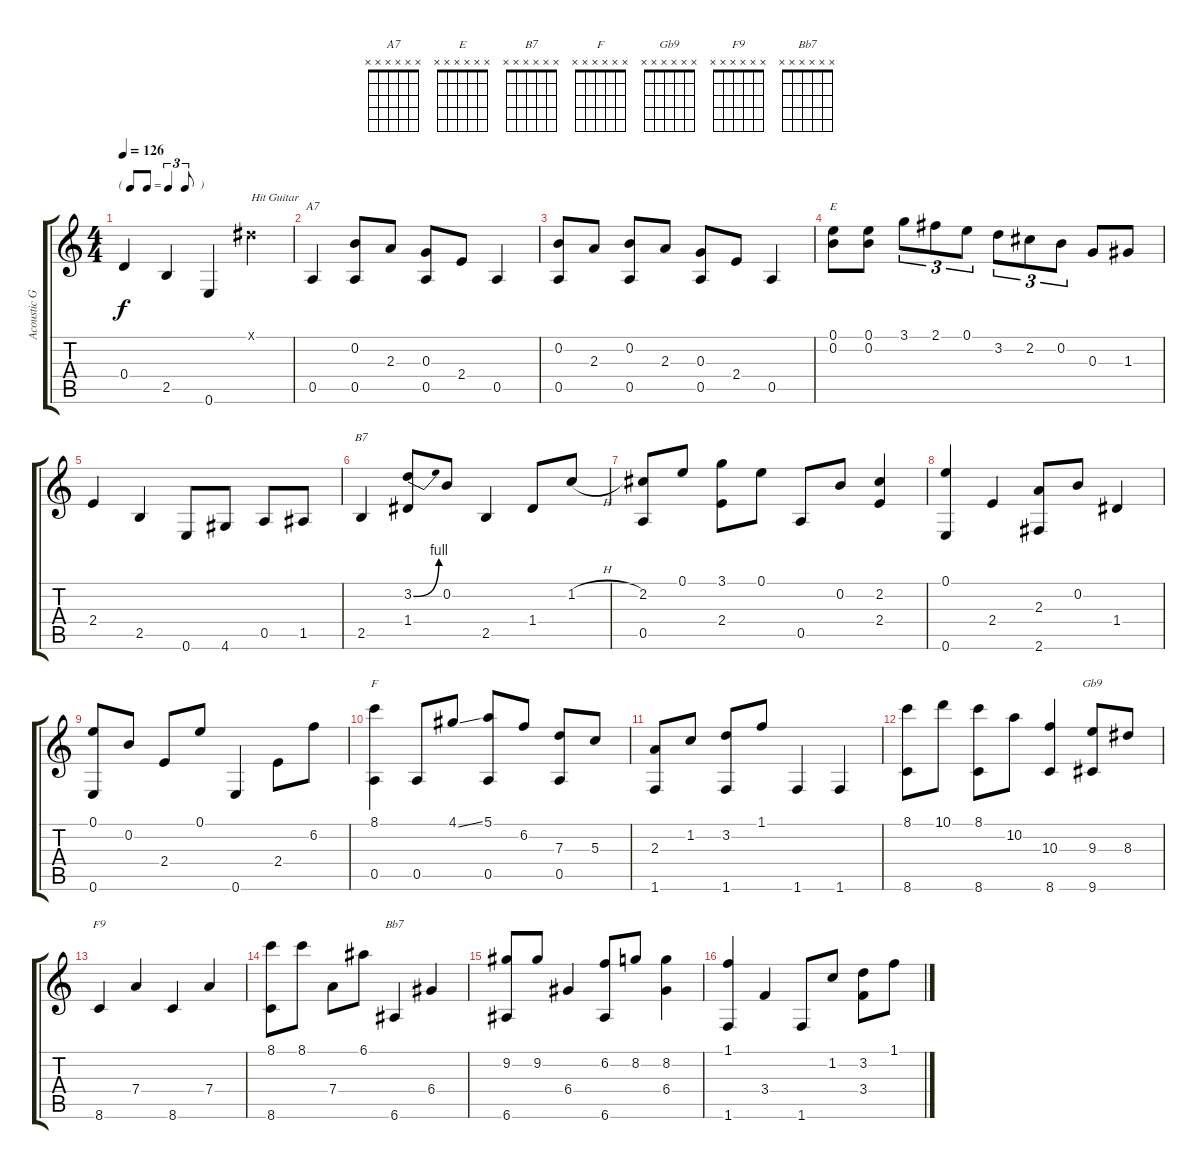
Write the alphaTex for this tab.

\track ("Acoustic Guitar" "Acoustic G") {instrument acousticguitarnylon}
\staff {score tabs}
\tuning (E4 B3 G3 D3 A2 E2) {hide}
\chord ("A7" x x x x x x)
\chord ("E" x x x x x x)
\chord ("B7" x x x x x x)
\chord ("F" x x x x x x)
\chord ("Gb9" x x x x x x)
\chord ("F9" x x x x x x)
\chord ("Bb7" x x x x x x)
\ts (4 4)
\tf triplet8th
\tempo 126
\clef g2
\ks c
0.4.4{dy f} 2.5.4 0.6.4 -1.1{x}.4{txt "Hit Guitar"} |
0.5.4{ch "A7"} (0.2 0.5).8 2.3.8 (0.3 0.5).8 2.4.8 0.5.4 |
(0.2 0.5).8 2.3.8 (0.2 0.5).8 2.3.8 (0.3 0.5).8 2.4.8 0.5.4 |
(0.1 0.2).8{ch "E"} (0.1 0.2).8 3.1.8{tu (3 2)} 2.1.8{tu (3 2)} 0.1.8{tu (3 2)} 3.2.8{tu (3 2)} 2.2.8{tu (3 2)} 0.2.8{tu (3 2)} 0.3.8 1.3.8 |
2.4.4 2.5.4 0.6.8 4.6.8 0.5.8 1.5.8 |
2.5.4{ch "B7"} (3.2{be (bend 0 0 60 4)} 1.4).8 0.2.8 2.5.4 1.4.8 1.2{h}.8 |
(2.2 0.5).8 0.1.8 (3.1 2.4).8 0.1.8 0.5.8 0.2.8 (2.2 2.4).4 |
(0.1 0.6).4 2.4.4 (2.3 2.6).8 0.2.8 1.4.4 |
(0.1 0.6).8 0.2.8 2.4.8 0.1.8 0.6.4 2.4.8 6.2.8 |
(8.1 0.5).4{ch "F"} 0.5.8 4.1{ss}.8 (5.1 0.5).8 6.2.8 (7.3 0.5).8 5.3.8 |
(2.3 1.6).8 1.2.8 (3.2 1.6).8 1.1.8 1.6.4 1.6.4 |
(8.1 8.6).8 10.1.8 (8.1 8.6).8 10.2.8 (10.3 8.6).4 (9.3 9.6).8{ch "Gb9"} 8.3.8 |
8.6.4{ch "F9"} 7.4.4 8.6.4 7.4.4 |
(8.1 8.6).8 8.1.8 7.4.8 6.1.8 6.6.4{ch "Bb7"} 6.4.4 |
(9.2 6.6).8 9.2.8 6.4.4 (6.2 6.6).8 8.2.8 (8.2 6.4).4 |
(1.1 1.6).4 3.4.4 1.6.8 1.2.8 (3.2 3.4).8 1.1.8
